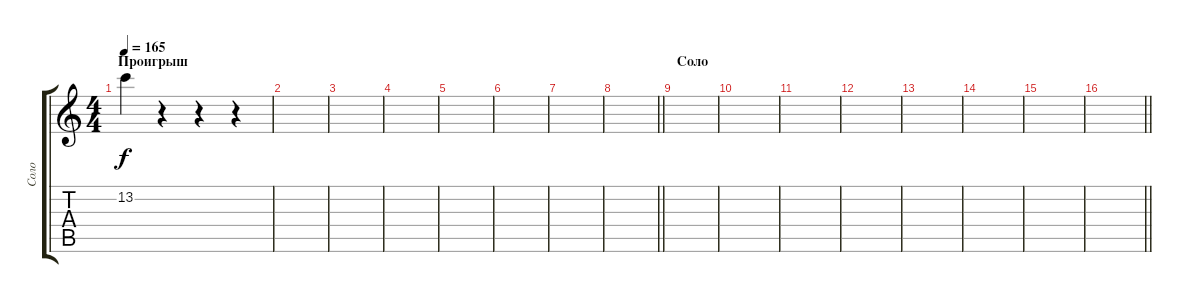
\track ("Соло" "Соло") {instrument overdrivenguitar}
\staff {score tabs}
\tuning (E4 B3 G3 D3 A2 E2) {hide}
\ts (4 4)
\section ("" "Проигрыш")
\tempo 165
\clef g2
\ks c
13.2.4{dy f} r.4 r.4 r.4 |
|
|
|
|
|
|
\barLineRight lightlight
|
\section ("" "Соло")
|
|
|
|
|
|
|
\barLineRight lightlight
